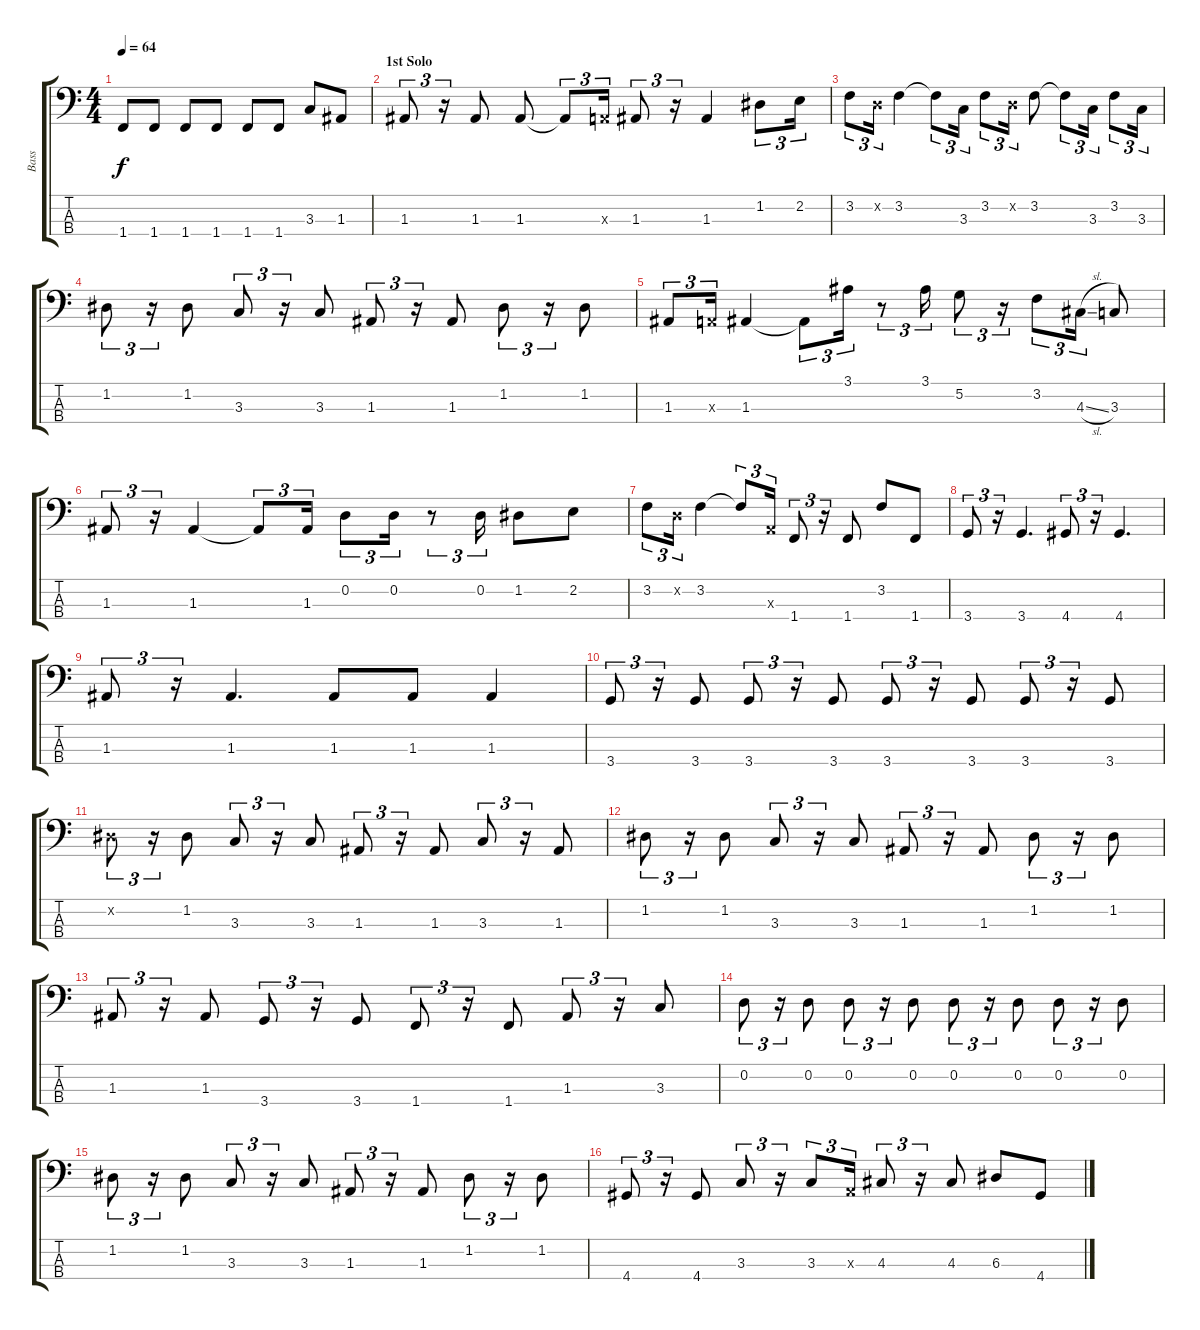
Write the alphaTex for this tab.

\track ("Bass" "Bass") {instrument electricbassfinger}
\staff {score tabs}
\tuning (G2 D2 A1 E1) {hide}
\ts (4 4)
\tempo 64
\clef f4
\ks c
1.4.8{dy f} 1.4.8 1.4.8 1.4.8 1.4.8 1.4.8 3.3.8 1.3.8 |
\section ("" "1st Solo")
1.3.8{tu (3 2)} r.16{tu (3 2)} 1.3.8 1.3.8 1.3{t}.8{tu (3 2)} 0.3{x}.16{tu (3 2)} 1.3.8{tu (3 2)} r.16{tu (3 2)} 1.3.4 1.2.8{tu (3 2)} 2.2.16{tu (3 2)} |
3.2.8{tu (3 2)} 0.2{x}.16{tu (3 2)} 3.2.4 3.2{t}.8{tu (3 2)} 3.3.16{tu (3 2)} 3.2.8{tu (3 2)} 0.2{x}.16{tu (3 2)} 3.2.8 3.2{t}.8{tu (3 2)} 3.3.16{tu (3 2)} 3.2.8{tu (3 2)} 3.3.16{tu (3 2)} |
1.2.8{tu (3 2)} r.16{tu (3 2)} 1.2.8 3.3.8{tu (3 2)} r.16{tu (3 2)} 3.3.8 1.3.8{tu (3 2)} r.16{tu (3 2)} 1.3.8 1.2.8{tu (3 2)} r.16{tu (3 2)} 1.2.8 |
1.3.8{tu (3 2)} 0.3{x}.16{tu (3 2)} 1.3.4 1.3{t}.8{tu (3 2)} 3.1.16{tu (3 2)} r.8{tu (3 2)} 3.1.16{tu (3 2)} 5.2.8{tu (3 2)} r.16{tu (3 2)} 3.2.8{tu (3 2)} 4.3{sl}.16{tu (3 2)} 3.3.8 |
1.3.8{tu (3 2)} r.16{tu (3 2)} 1.3.4 1.3{t}.8{tu (3 2)} 1.3.16{tu (3 2)} 0.2.8{tu (3 2)} 0.2.16{tu (3 2)} r.8{tu (3 2)} 0.2.16{tu (3 2)} 1.2.8 2.2.8 |
3.2.8{tu (3 2)} 0.2{x}.16{tu (3 2)} 3.2.4 3.2{t}.8{tu (3 2)} 0.3{x}.16{tu (3 2)} 1.4.8{tu (3 2)} r.16{tu (3 2)} 1.4.8 3.2.8 1.4.8 |
3.4.8{tu (3 2)} r.16{tu (3 2)} 3.4.4{d} 4.4.8{tu (3 2)} r.16{tu (3 2)} 4.4.4{d} |
1.3.8{tu (3 2)} r.16{tu (3 2)} 1.3.4{d} 1.3.8 1.3.8 1.3.4 |
3.4.8{tu (3 2)} r.16{tu (3 2)} 3.4.8 3.4.8{tu (3 2)} r.16{tu (3 2)} 3.4.8 3.4.8{tu (3 2)} r.16{tu (3 2)} 3.4.8 3.4.8{tu (3 2)} r.16{tu (3 2)} 3.4.8 |
1.2{x}.8{tu (3 2)} r.16{tu (3 2)} 1.2.8 3.3.8{tu (3 2)} r.16{tu (3 2)} 3.3.8 1.3.8{tu (3 2)} r.16{tu (3 2)} 1.3.8 3.3.8{tu (3 2)} r.16{tu (3 2)} 1.3.8 |
1.2.8{tu (3 2)} r.16{tu (3 2)} 1.2.8 3.3.8{tu (3 2)} r.16{tu (3 2)} 3.3.8 1.3.8{tu (3 2)} r.16{tu (3 2)} 1.3.8 1.2.8{tu (3 2)} r.16{tu (3 2)} 1.2.8 |
1.3.8{tu (3 2)} r.16{tu (3 2)} 1.3.8 3.4.8{tu (3 2)} r.16{tu (3 2)} 3.4.8 1.4.8{tu (3 2)} r.16{tu (3 2)} 1.4.8 1.3.8{tu (3 2)} r.16{tu (3 2)} 3.3.8 |
0.2.8{tu (3 2)} r.16{tu (3 2)} 0.2.8 0.2.8{tu (3 2)} r.16{tu (3 2)} 0.2.8 0.2.8{tu (3 2)} r.16{tu (3 2)} 0.2.8 0.2.8{tu (3 2)} r.16{tu (3 2)} 0.2.8 |
1.2.8{tu (3 2)} r.16{tu (3 2)} 1.2.8 3.3.8{tu (3 2)} r.16{tu (3 2)} 3.3.8 1.3.8{tu (3 2)} r.16{tu (3 2)} 1.3.8 1.2.8{tu (3 2)} r.16{tu (3 2)} 1.2.8 |
4.4.8{tu (3 2)} r.16{tu (3 2)} 4.4.8 3.3.8{tu (3 2)} r.16{tu (3 2)} 3.3.8{tu (3 2)} 0.3{x}.16{tu (3 2)} 4.3.8{tu (3 2)} r.16{tu (3 2)} 4.3.8 6.3.8 4.4.8
